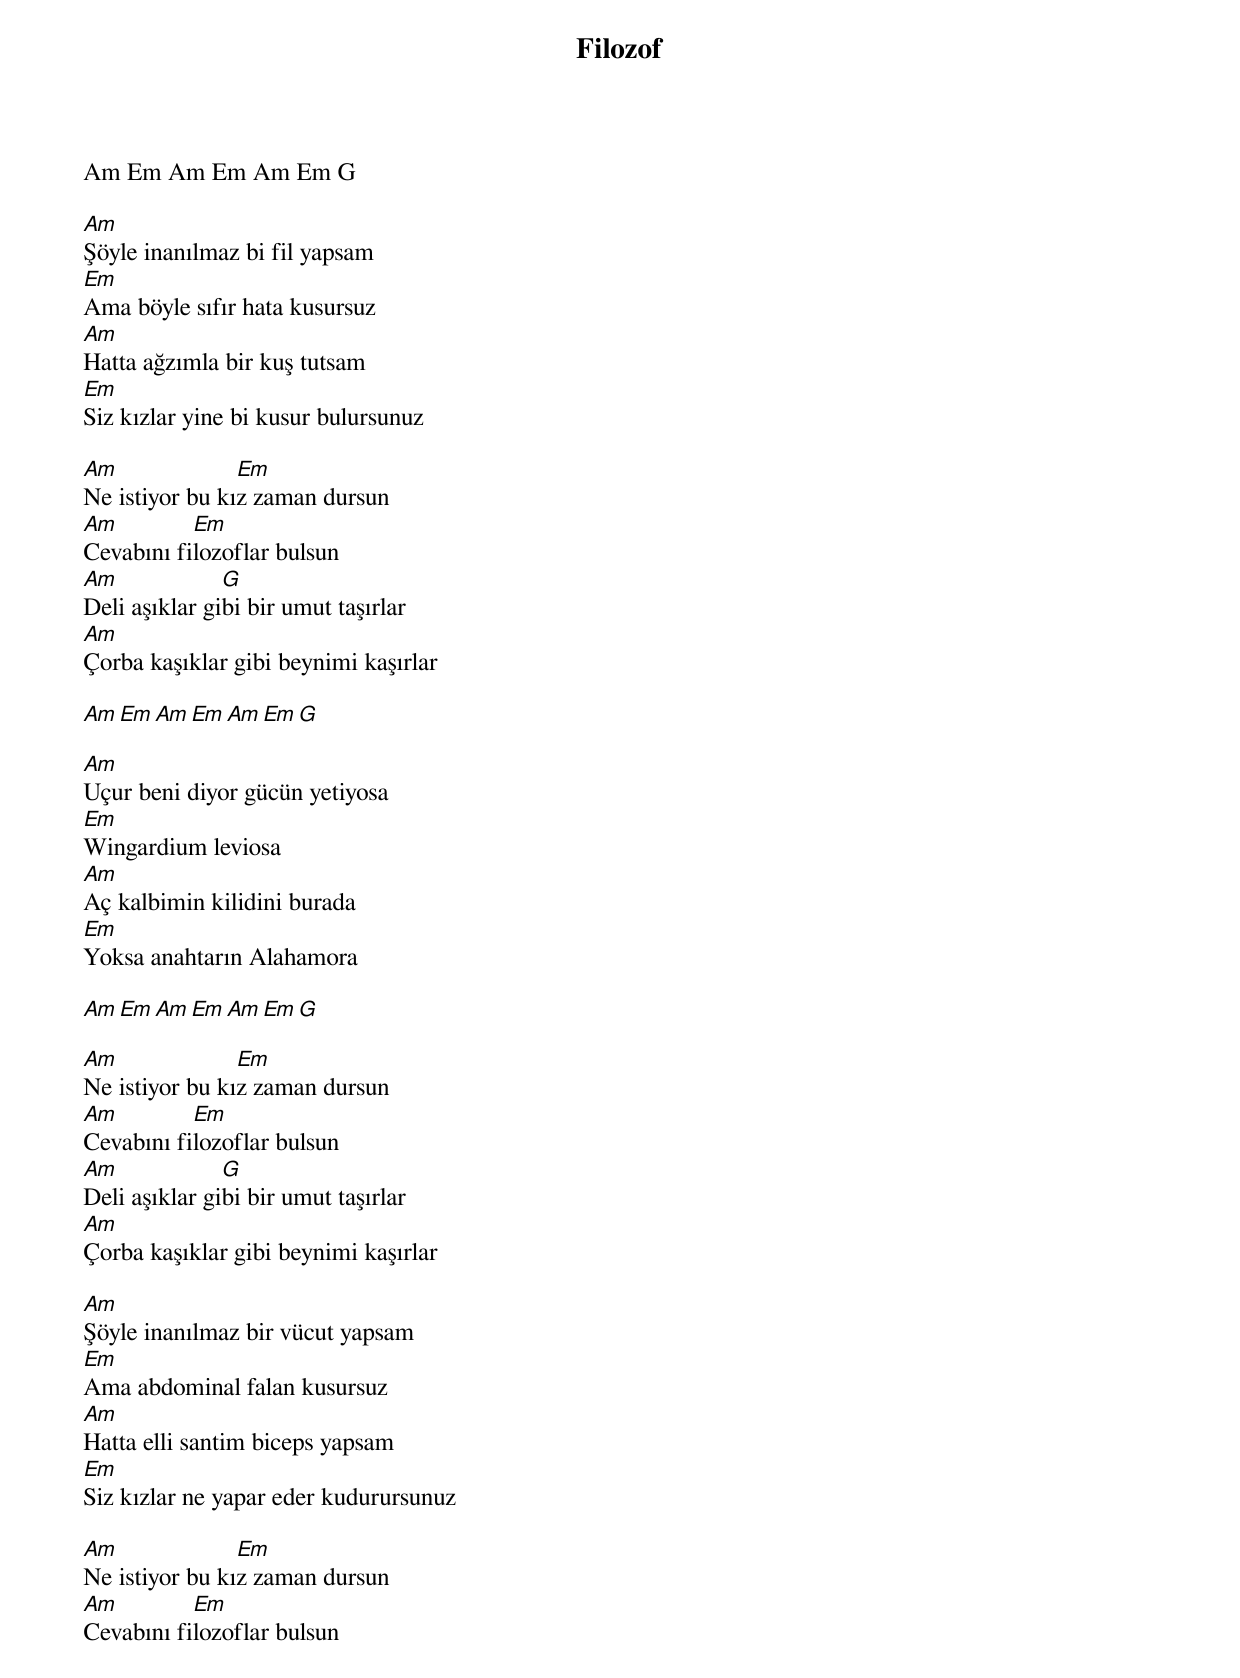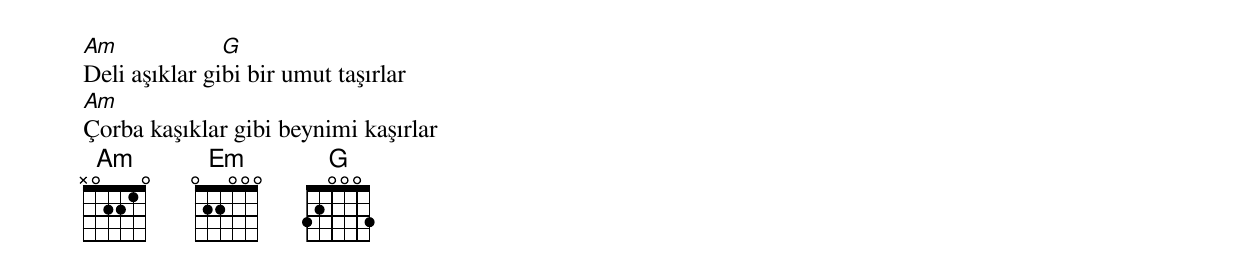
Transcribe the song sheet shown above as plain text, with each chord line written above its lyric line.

{title: Filozof}
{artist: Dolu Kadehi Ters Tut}

Am Em Am Em Am Em G

Am
Şöyle inanılmaz bi fil yapsam
Em
Ama böyle sıfır hata kusursuz
Am
Hatta ağzımla bir kuş tutsam
Em
Siz kızlar yine bi kusur bulursunuz

Am              Em
Ne istiyor bu kız zaman dursun
Am         Em
Cevabını filozoflar bulsun
Am             G
Deli aşıklar gibi bir umut taşırlar
Am
Çorba kaşıklar gibi beynimi kaşırlar

Am Em Am Em Am Em G

Am
Uçur beni diyor gücün yetiyosa
Em
Wingardium leviosa
Am
Aç kalbimin kilidini burada
Em
Yoksa anahtarın Alahamora

Am Em Am Em Am Em G

Am              Em
Ne istiyor bu kız zaman dursun
Am         Em
Cevabını filozoflar bulsun
Am             G
Deli aşıklar gibi bir umut taşırlar
Am
Çorba kaşıklar gibi beynimi kaşırlar

Am
Şöyle inanılmaz bir vücut yapsam
Em
Ama abdominal falan kusursuz
Am
Hatta elli santim biceps yapsam
Em
Siz kızlar ne yapar eder kudurursunuz

Am              Em
Ne istiyor bu kız zaman dursun
Am         Em
Cevabını filozoflar bulsun
Am             G
Deli aşıklar gibi bir umut taşırlar
Am
Çorba kaşıklar gibi beynimi kaşırlar
